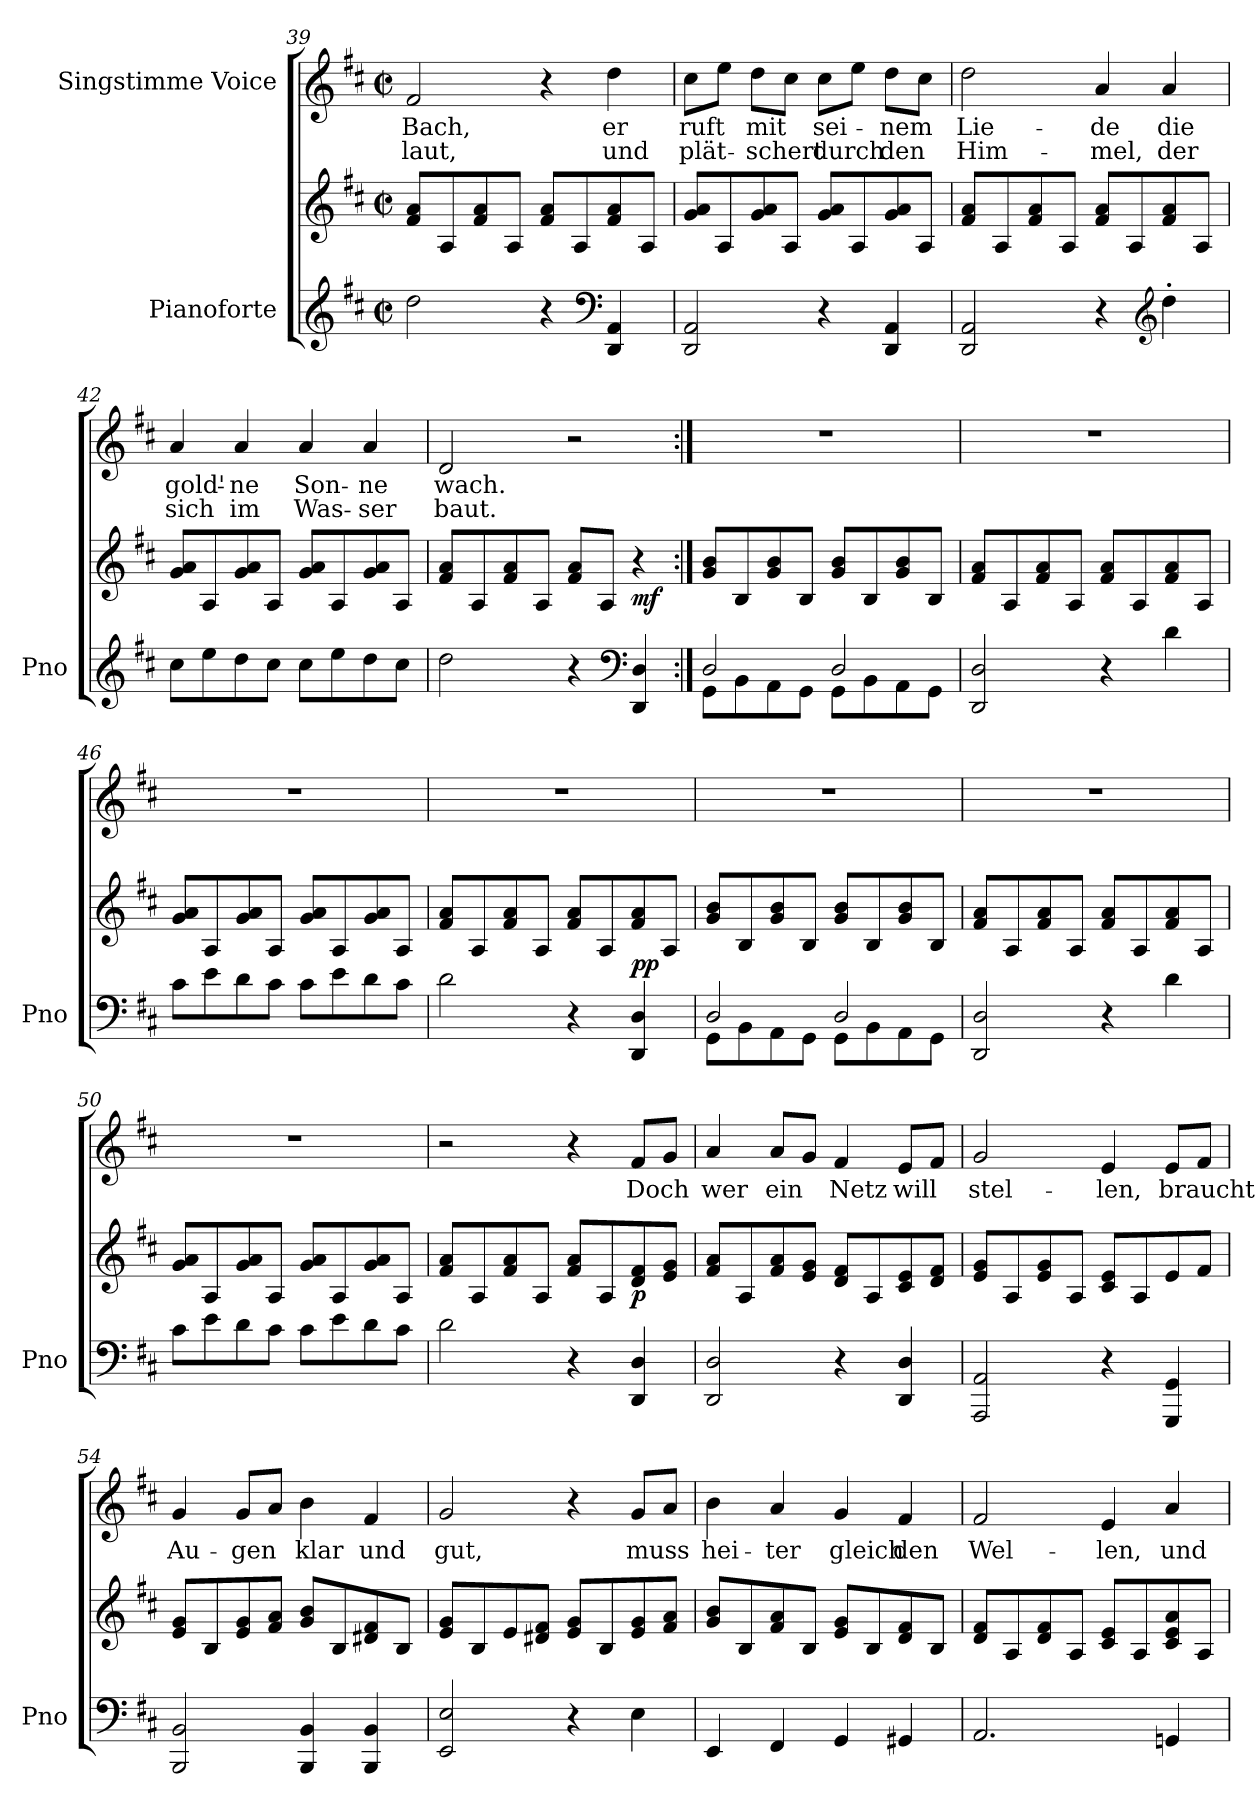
**kern	**kern	**dynam	**kern	**text	**text
*part2	*part2	*part2	*part1	*part1	*part1
*staff3	*staff2	*staff2/3	*staff1	*staff1	*staff1
*I"Pianoforte	*	*	*I"Singstimme            Voice	*	*
*I'Pno	*	*	*	*	*
*clefG2	*clefG2	*	*clefG2	*	*
*k[f#c#]	*k[f#c#]	*	*k[f#c#]	*	*
*M2/2	*M2/2	*	*M2/2	*	*
*met(c|)	*met(c|)	*	*met(c|)	*	*
=39	=39	=39	=39	=39	=39
2dd\	8f#/ 8a/L	.	2f#/	Bach,	laut,
.	8A/	.	.	.	.
.	8f#/ 8a/	.	.	.	.
.	8A/J	.	.	.	.
4r	8f#/ 8a/L	.	4r	.	.
.	8A/	.	.	.	.
*clefF4	*	*	*	*	*
4DD/ 4AA/	8f#/ 8a/	.	4dd\	er	und
.	8A/J	.	.	.	.
=40	=40	=40	=40	=40	=40
2DD/ 2AA/	8g/ 8a/L	.	8cc#\L	ruft	plät-
.	8A/	.	8ee\J	.	.
.	8g/ 8a/	.	8dd\L	mit	-schert
.	8A/J	.	8cc#\J	.	.
4r	8g/ 8a/L	.	8cc#\L	sei-	durch
.	8A/	.	8ee\J	.	.
4DD/ 4AA/	8g/ 8a/	.	8dd\L	-nem	den
.	8A/J	.	8cc#\J	.	.
=41	=41	=41	=41	=41	=41
2DD/ 2AA/	8f#/ 8a/L	.	2dd\	Lie-	Him-
.	8A/	.	.	.	.
.	8f#/ 8a/	.	.	.	.
.	8A/J	.	.	.	.
4r	8f#/ 8a/L	.	4a/	-de	-mel,
.	8A/	.	.	.	.
*clefG2	*	*	*	*	*
4dd'\	8f#/ 8a/	.	4a/	die	der
.	8A/J	.	.	.	.
=42	=42	=42	=42	=42	=42
8cc#\L	8g/ 8a/L	.	4a/	gold'-	sich
8ee\	8A/	.	.	.	.
8dd\	8g/ 8a/	.	4a/	-ne	im
8cc#\J	8A/J	.	.	.	.
8cc#\L	8g/ 8a/L	.	4a/	Son-	Was-
8ee\	8A/	.	.	.	.
8dd\	8g/ 8a/	.	4a/	-ne	-ser
8cc#\J	8A/J	.	.	.	.
=43	=43	=43	=43	=43	=43
2dd\	8f#/ 8a/L	.	2d/	wach.	baut.
.	8A/	.	.	.	.
.	8f#/ 8a/	.	.	.	.
.	8A/J	.	.	.	.
4r	8f#/ 8a/L	.	2r	.	.
.	8A/J	.	.	.	.
*clefF4	*	*	*	*	*
!	!	!LO:DY:b	!	!	!
4DD/ 4D/	4r	mf	.	.	.
=44:|!	=44:|!	=44:|!	=44:|!	=44:|!	=44:|!
*^	*	*	*	*	*
2D/	8GG\L	8g/ 8b/L	.	1r	.	.
.	8BB\	8B/	.	.	.	.
.	8AA\	8g/ 8b/	.	.	.	.
.	8GG\J	8B/J	.	.	.	.
2D/	8GG\L	8g/ 8b/L	.	.	.	.
.	8BB\	8B/	.	.	.	.
.	8AA\	8g/ 8b/	.	.	.	.
.	8GG\J	8B/J	.	.	.	.
*v	*v	*	*	*	*	*
=45	=45	=45	=45	=45	=45
2DD/ 2D/	8f#/ 8a/L	.	1r	.	.
.	8A/	.	.	.	.
.	8f#/ 8a/	.	.	.	.
.	8A/J	.	.	.	.
4r	8f#/ 8a/L	.	.	.	.
.	8A/	.	.	.	.
4d\	8f#/ 8a/	.	.	.	.
.	8A/J	.	.	.	.
=46	=46	=46	=46	=46	=46
8c#\L	8g/ 8a/L	.	1r	.	.
8e\	8A/	.	.	.	.
8d\	8g/ 8a/	.	.	.	.
8c#\J	8A/J	.	.	.	.
8c#\L	8g/ 8a/L	.	.	.	.
8e\	8A/	.	.	.	.
8d\	8g/ 8a/	.	.	.	.
8c#\J	8A/J	.	.	.	.
=47	=47	=47	=47	=47	=47
2d\	8f#/ 8a/L	.	1r	.	.
.	8A/	.	.	.	.
.	8f#/ 8a/	.	.	.	.
.	8A/J	.	.	.	.
4r	8f#/ 8a/L	.	.	.	.
.	8A/	.	.	.	.
!	!	!LO:DY:b	!	!	!
4DD/ 4D/	8f#/ 8a/	pp	.	.	.
.	8A/J	.	.	.	.
=48	=48	=48	=48	=48	=48
*^	*	*	*	*	*
2D/	8GG\L	8g/ 8b/L	.	1r	.	.
.	8BB\	8B/	.	.	.	.
.	8AA\	8g/ 8b/	.	.	.	.
.	8GG\J	8B/J	.	.	.	.
2D/	8GG\L	8g/ 8b/L	.	.	.	.
.	8BB\	8B/	.	.	.	.
.	8AA\	8g/ 8b/	.	.	.	.
.	8GG\J	8B/J	.	.	.	.
*v	*v	*	*	*	*	*
=49	=49	=49	=49	=49	=49
2DD/ 2D/	8f#/ 8a/L	.	1r	.	.
.	8A/	.	.	.	.
.	8f#/ 8a/	.	.	.	.
.	8A/J	.	.	.	.
4r	8f#/ 8a/L	.	.	.	.
.	8A/	.	.	.	.
4d\	8f#/ 8a/	.	.	.	.
.	8A/J	.	.	.	.
=50	=50	=50	=50	=50	=50
8c#\L	8g/ 8a/L	.	1r	.	.
8e\	8A/	.	.	.	.
8d\	8g/ 8a/	.	.	.	.
8c#\J	8A/J	.	.	.	.
8c#\L	8g/ 8a/L	.	.	.	.
8e\	8A/	.	.	.	.
8d\	8g/ 8a/	.	.	.	.
8c#\J	8A/J	.	.	.	.
=51	=51	=51	=51	=51	=51
2d\	8f#/ 8a/L	.	2r	.	.
.	8A/	.	.	.	.
.	8f#/ 8a/	.	.	.	.
.	8A/J	.	.	.	.
4r	8f#/ 8a/L	.	4r	.	.
.	8A/	.	.	.	.
!	!	!LO:DY:b	!	!	!
4DD/ 4D/	8d/ 8f#/	p	8f#/L	Doch	.
.	8e/ 8g/J	.	8g/J	.	.
=52	=52	=52	=52	=52	=52
2DD/ 2D/	8f#/ 8a/L	.	4a/	wer	.
.	8A/	.	.	.	.
.	8f#/ 8a/	.	8a/L	ein	.
.	8e/ 8g/J	.	8g/J	.	.
4r	8d/ 8f#/L	.	4f#/	Netz	.
.	8A/	.	.	.	.
4DD/ 4D/	8c#/ 8e/	.	8e/L	will	.
.	8d/ 8f#/J	.	8f#/J	.	.
=53	=53	=53	=53	=53	=53
2AAA/ 2AA/	8e/ 8g/L	.	2g/	stel-	.
.	8A/	.	.	.	.
.	8e/ 8g/	.	.	.	.
.	8A/J	.	.	.	.
4r	8c#/ 8e/L	.	4e/	-len,	.
.	8A/	.	.	.	.
4GGG/ 4GG/	8e/	.	8e/L	braucht	.
.	8f#/J	.	8f#/J	.	.
=54	=54	=54	=54	=54	=54
2BBB/ 2BB/	8e/ 8g/L	.	4g/	Au-	.
.	8B/	.	.	.	.
.	8e/ 8g/	.	8g/L	-gen	.
.	8f#/ 8a/J	.	8a/J	.	.
4BBB/ 4BB/	8g/ 8b/L	.	4b\	klar	.
.	8B/	.	.	.	.
4BBB/ 4BB/	8d#X/ 8f#/	.	4f#/	und	.
.	8B/J	.	.	.	.
=55	=55	=55	=55	=55	=55
2EE/ 2E/	8e/ 8g/L	.	2g/	gut,	.
.	8B/	.	.	.	.
.	8e/	.	.	.	.
.	8d#X/ 8f#/J	.	.	.	.
4r	8e/ 8g/L	.	4r	.	.
.	8B/	.	.	.	.
4E\	8e/ 8g/	.	8g/L	muss	.
.	8f#/ 8a/J	.	8a/J	.	.
=56	=56	=56	=56	=56	=56
4EE/	8g/ 8b/L	.	4b\	hei-	.
.	8B/	.	.	.	.
4FF#/	8f#/ 8a/	.	4a/	-ter	.
.	8B/J	.	.	.	.
4GG/	8e/ 8g/L	.	4g/	gleich	.
.	8B/	.	.	.	.
4GG#X/	8d/ 8f#/	.	4f#/	den	.
.	8B/J	.	.	.	.
=57	=57	=57	=57	=57	=57
2.AA/	8d/ 8f#/L	.	2f#/	Wel-	.
.	8A/	.	.	.	.
.	8d/ 8f#/	.	.	.	.
.	8A/J	.	.	.	.
.	8c#/ 8e/L	.	4e/	-len,	.
.	8A/	.	.	.	.
4GGn/	8c#/ 8e/ 8a/	.	4a/	und	.
.	8A/J	.	.	.	.
=	=	=	=	=	=
*-	*-	*-	*-	*-	*-
